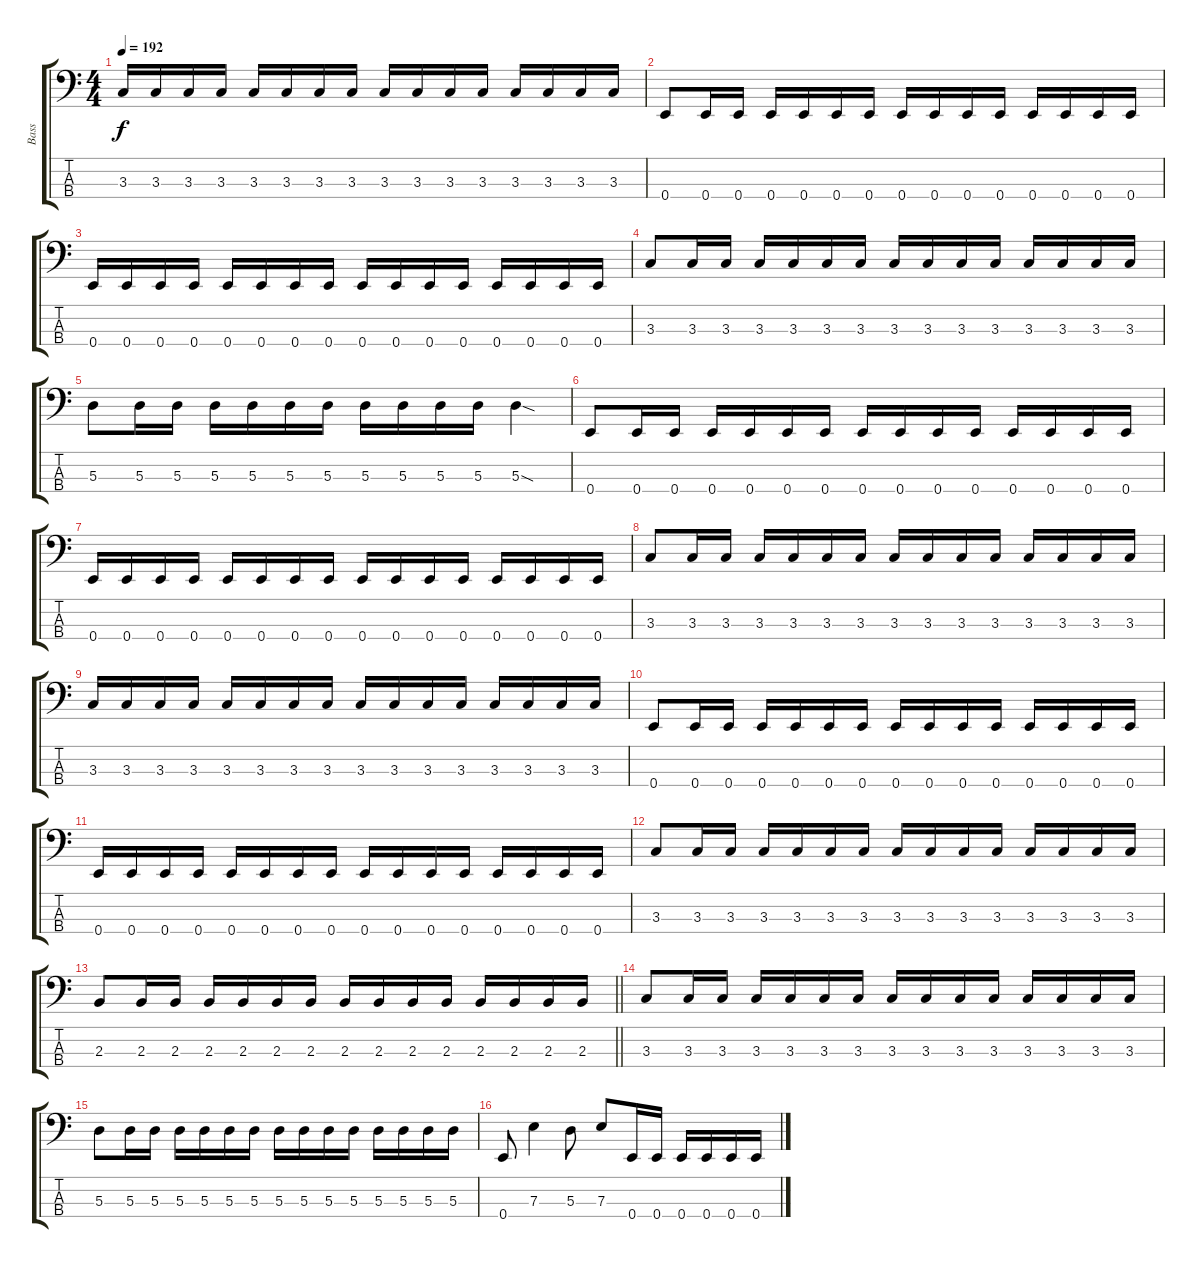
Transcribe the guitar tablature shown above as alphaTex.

\track ("Bass" "Bass") {instrument slapbass2}
\staff {score tabs}
\tuning (G2 D2 A1 E1) {hide}
\ts (4 4)
\tempo 192
\clef f4
\ks c
3.3.16{dy f} 3.3.16 3.3.16 3.3.16 3.3.16 3.3.16 3.3.16 3.3.16 3.3.16 3.3.16 3.3.16 3.3.16 3.3.16 3.3.16 3.3.16 3.3.16 |
0.4.8 0.4.16 0.4.16 0.4.16 0.4.16 0.4.16 0.4.16 0.4.16 0.4.16 0.4.16 0.4.16 0.4.16 0.4.16 0.4.16 0.4.16 |
0.4.16 0.4.16 0.4.16 0.4.16 0.4.16 0.4.16 0.4.16 0.4.16 0.4.16 0.4.16 0.4.16 0.4.16 0.4.16 0.4.16 0.4.16 0.4.16 |
3.3.8 3.3.16 3.3.16 3.3.16 3.3.16 3.3.16 3.3.16 3.3.16 3.3.16 3.3.16 3.3.16 3.3.16 3.3.16 3.3.16 3.3.16 |
5.3.8 5.3.16 5.3.16 5.3.16 5.3.16 5.3.16 5.3.16 5.3.16 5.3.16 5.3.16 5.3.16 5.3{sod}.4 |
0.4.8 0.4.16 0.4.16 0.4.16 0.4.16 0.4.16 0.4.16 0.4.16 0.4.16 0.4.16 0.4.16 0.4.16 0.4.16 0.4.16 0.4.16 |
0.4.16 0.4.16 0.4.16 0.4.16 0.4.16 0.4.16 0.4.16 0.4.16 0.4.16 0.4.16 0.4.16 0.4.16 0.4.16 0.4.16 0.4.16 0.4.16 |
3.3.8 3.3.16 3.3.16 3.3.16 3.3.16 3.3.16 3.3.16 3.3.16 3.3.16 3.3.16 3.3.16 3.3.16 3.3.16 3.3.16 3.3.16 |
3.3.16 3.3.16 3.3.16 3.3.16 3.3.16 3.3.16 3.3.16 3.3.16 3.3.16 3.3.16 3.3.16 3.3.16 3.3.16 3.3.16 3.3.16 3.3.16 |
0.4.8 0.4.16 0.4.16 0.4.16 0.4.16 0.4.16 0.4.16 0.4.16 0.4.16 0.4.16 0.4.16 0.4.16 0.4.16 0.4.16 0.4.16 |
0.4.16 0.4.16 0.4.16 0.4.16 0.4.16 0.4.16 0.4.16 0.4.16 0.4.16 0.4.16 0.4.16 0.4.16 0.4.16 0.4.16 0.4.16 0.4.16 |
3.3.8 3.3.16 3.3.16 3.3.16 3.3.16 3.3.16 3.3.16 3.3.16 3.3.16 3.3.16 3.3.16 3.3.16 3.3.16 3.3.16 3.3.16 |
\barLineRight lightlight
2.3.8 2.3.16 2.3.16 2.3.16 2.3.16 2.3.16 2.3.16 2.3.16 2.3.16 2.3.16 2.3.16 2.3.16 2.3.16 2.3.16 2.3.16 |
3.3.8 3.3.16 3.3.16 3.3.16 3.3.16 3.3.16 3.3.16 3.3.16 3.3.16 3.3.16 3.3.16 3.3.16 3.3.16 3.3.16 3.3.16 |
5.3.8 5.3.16 5.3.16 5.3.16 5.3.16 5.3.16 5.3.16 5.3.16 5.3.16 5.3.16 5.3.16 5.3.16 5.3.16 5.3.16 5.3.16 |
0.4.8 7.3.4 5.3.8 7.3.8 0.4.16 0.4.16 0.4.16 0.4.16 0.4.16 0.4.16
